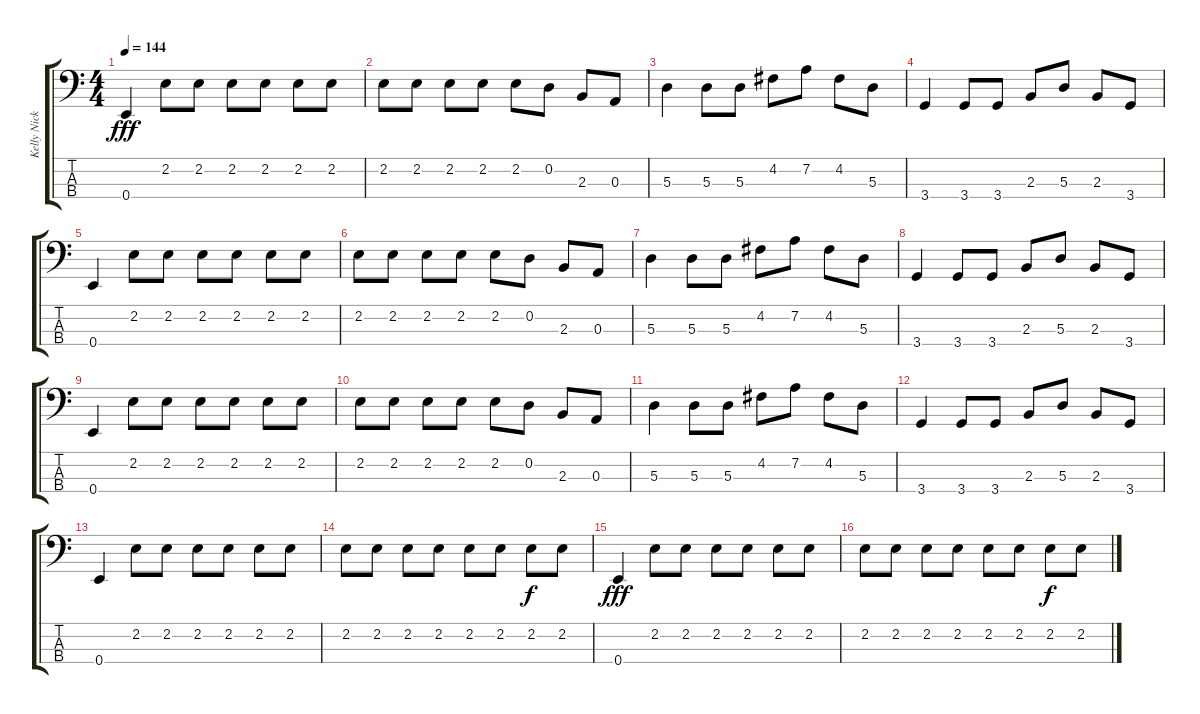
\track ("Kelly Nickels" "Kelly Nick") {instrument electricbasspick}
\staff {score tabs}
\tuning (G2 D2 A1 E1) {hide}
\ts (4 4)
\tempo 144
\clef f4
\ks c
0.4.4{dy fff} 2.2.8 2.2.8 2.2.8 2.2.8 2.2.8 2.2.8 |
2.2.8 2.2.8 2.2.8 2.2.8 2.2.8 0.2.8 2.3.8 0.3.8 |
5.3.4 5.3.8 5.3.8 4.2.8 7.2.8 4.2.8 5.3.8 |
3.4.4 3.4.8 3.4.8 2.3.8 5.3.8 2.3.8 3.4.8 |
0.4.4 2.2.8 2.2.8 2.2.8 2.2.8 2.2.8 2.2.8 |
2.2.8 2.2.8 2.2.8 2.2.8 2.2.8 0.2.8 2.3.8 0.3.8 |
5.3.4 5.3.8 5.3.8 4.2.8 7.2.8 4.2.8 5.3.8 |
3.4.4 3.4.8 3.4.8 2.3.8 5.3.8 2.3.8 3.4.8 |
0.4.4 2.2.8 2.2.8 2.2.8 2.2.8 2.2.8 2.2.8 |
2.2.8 2.2.8 2.2.8 2.2.8 2.2.8 0.2.8 2.3.8 0.3.8 |
5.3.4 5.3.8 5.3.8 4.2.8 7.2.8 4.2.8 5.3.8 |
3.4.4 3.4.8 3.4.8 2.3.8 5.3.8 2.3.8 3.4.8 |
0.4.4 2.2.8 2.2.8 2.2.8 2.2.8 2.2.8 2.2.8 |
2.2.8 2.2.8 2.2.8 2.2.8 2.2.8 2.2.8 2.2.8{dy f} 2.2.8 |
0.4.4{dy fff} 2.2.8 2.2.8 2.2.8 2.2.8 2.2.8 2.2.8 |
2.2.8 2.2.8 2.2.8 2.2.8 2.2.8 2.2.8 2.2.8{dy f} 2.2.8
